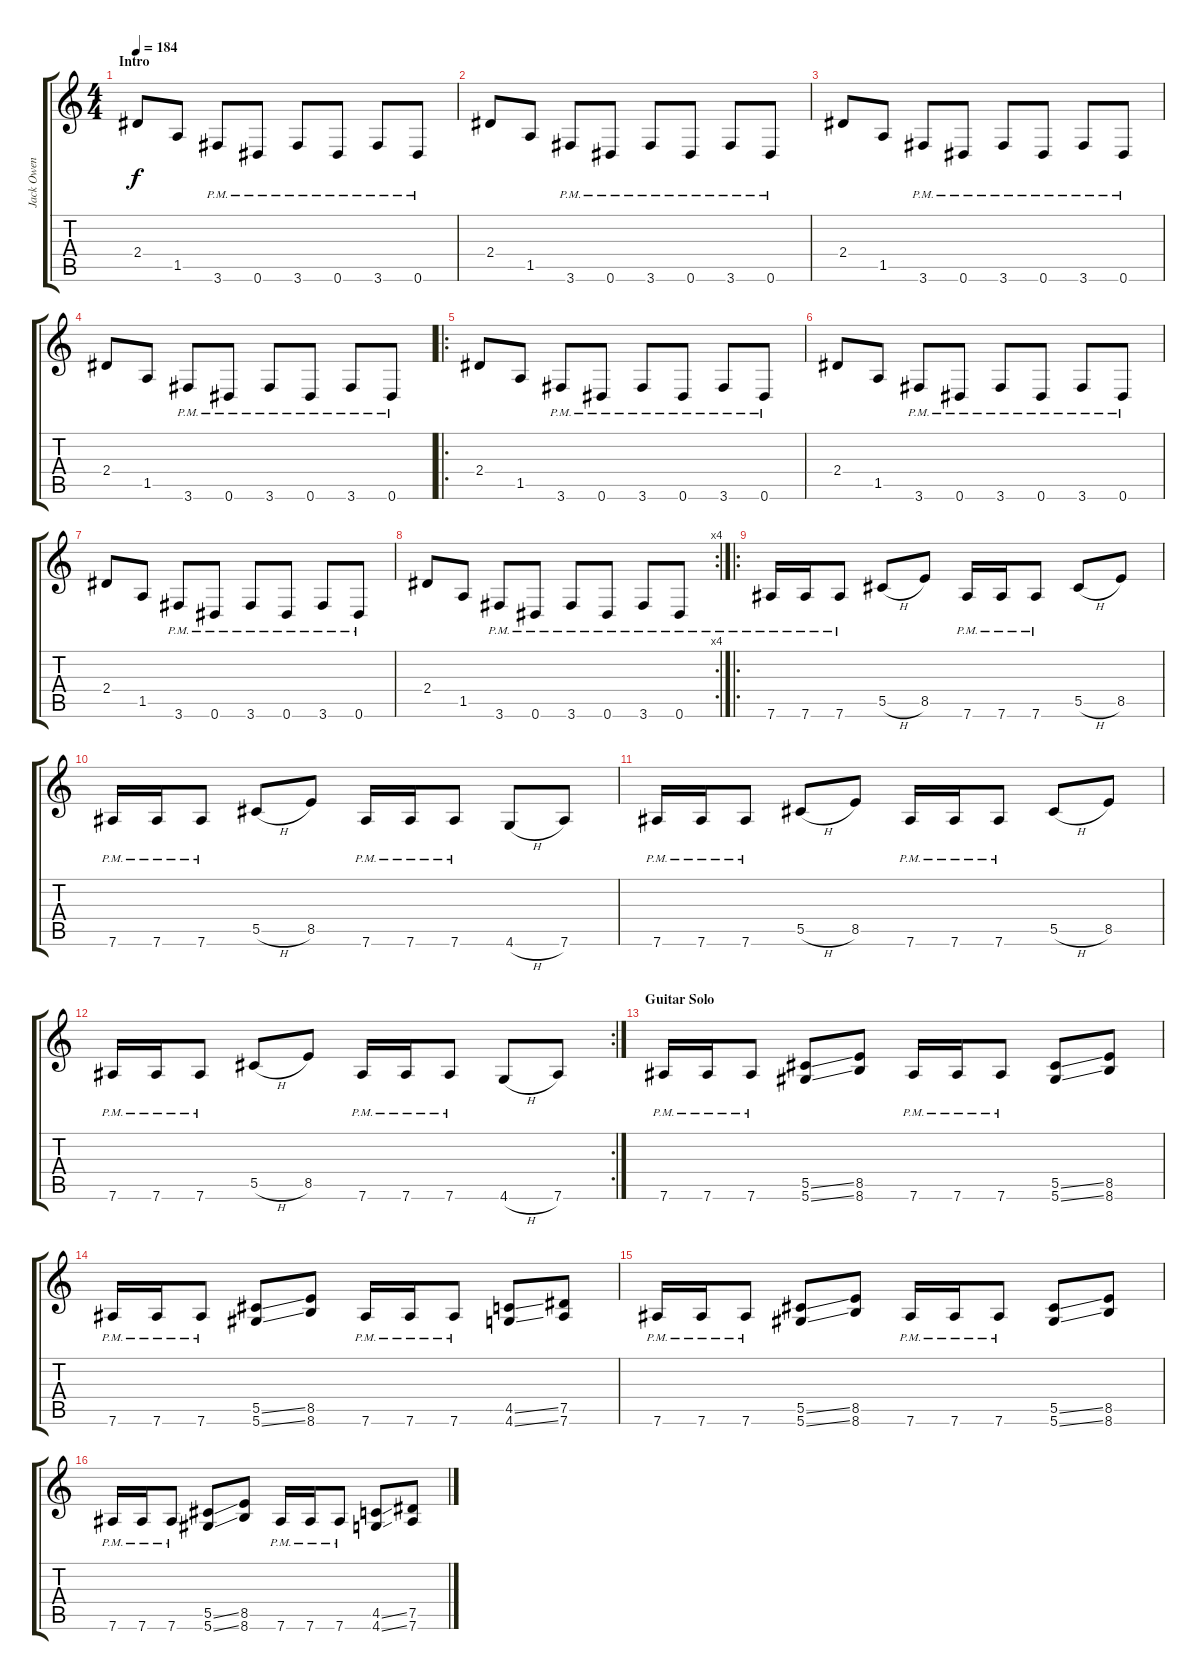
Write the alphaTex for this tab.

\track ("Jack Owen" "Jack Owen") {instrument distortionguitar}
\staff {score tabs}
\tuning (Eb4 Bb3 Gb3 Db3 Ab2 Eb2) {hide}
\ts (4 4)
\section ("" "Intro")
\tempo 184
\clef g2
\ks c
2.4.8{dy f instrument distortionguitar} 1.5.8 3.6{pm}.8 0.6{pm}.8 3.6{pm}.8 0.6{pm}.8 3.6{pm}.8 0.6{pm}.8 |
2.4.8 1.5.8 3.6{pm}.8 0.6{pm}.8 3.6{pm}.8 0.6{pm}.8 3.6{pm}.8 0.6{pm}.8 |
2.4.8 1.5.8 3.6{pm}.8 0.6{pm}.8 3.6{pm}.8 0.6{pm}.8 3.6{pm}.8 0.6{pm}.8 |
2.4.8 1.5.8 3.6{pm}.8 0.6{pm}.8 3.6{pm}.8 0.6{pm}.8 3.6{pm}.8 0.6{pm}.8 |
\ro
2.4.8 1.5.8 3.6{pm}.8 0.6{pm}.8 3.6{pm}.8 0.6{pm}.8 3.6{pm}.8 0.6{pm}.8 |
2.4.8 1.5.8 3.6{pm}.8 0.6{pm}.8 3.6{pm}.8 0.6{pm}.8 3.6{pm}.8 0.6{pm}.8 |
2.4.8 1.5.8 3.6{pm}.8 0.6{pm}.8 3.6{pm}.8 0.6{pm}.8 3.6{pm}.8 0.6{pm}.8 |
\rc 4
2.4.8 1.5.8 3.6{pm}.8 0.6{pm}.8 3.6{pm}.8 0.6{pm}.8 3.6{pm}.8 0.6{pm}.8 |
\ro
7.6{pm}.16 7.6{pm}.16 7.6{pm}.8 5.5{h}.8 8.5.8 7.6{pm}.16 7.6{pm}.16 7.6{pm}.8 5.5{h}.8 8.5.8 |
7.6{pm}.16 7.6{pm}.16 7.6{pm}.8 5.5{h}.8 8.5.8 7.6{pm}.16 7.6{pm}.16 7.6{pm}.8 4.6{h}.8 7.6.8 |
7.6{pm}.16 7.6{pm}.16 7.6{pm}.8 5.5{h}.8 8.5.8 7.6{pm}.16 7.6{pm}.16 7.6{pm}.8 5.5{h}.8 8.5.8 |
\rc 2
7.6{pm}.16 7.6{pm}.16 7.6{pm}.8 5.5{h}.8 8.5.8 7.6{pm}.16 7.6{pm}.16 7.6{pm}.8 4.6{h}.8 7.6.8 |
\section ("" "Guitar Solo")
7.6{pm}.16 7.6{pm}.16 7.6{pm}.8 (5.5{ss} 5.6{ss}).8 (8.5 8.6).8 7.6{pm}.16 7.6{pm}.16 7.6{pm}.8 (5.5{ss} 5.6{ss}).8 (8.5 8.6).8 |
7.6{pm}.16 7.6{pm}.16 7.6{pm}.8 (5.5{ss} 5.6{ss}).8 (8.5 8.6).8 7.6{pm}.16 7.6{pm}.16 7.6{pm}.8 (4.5{ss} 4.6{ss}).8 (7.5 7.6).8 |
7.6{pm}.16 7.6{pm}.16 7.6{pm}.8 (5.5{ss} 5.6{ss}).8 (8.5 8.6).8 7.6{pm}.16 7.6{pm}.16 7.6{pm}.8 (5.5{ss} 5.6{ss}).8 (8.5 8.6).8 |
7.6{pm}.16 7.6{pm}.16 7.6{pm}.8 (5.5{ss} 5.6{ss}).8 (8.5 8.6).8 7.6{pm}.16 7.6{pm}.16 7.6{pm}.8 (4.5{ss} 4.6{ss}).8 (7.5 7.6).8
